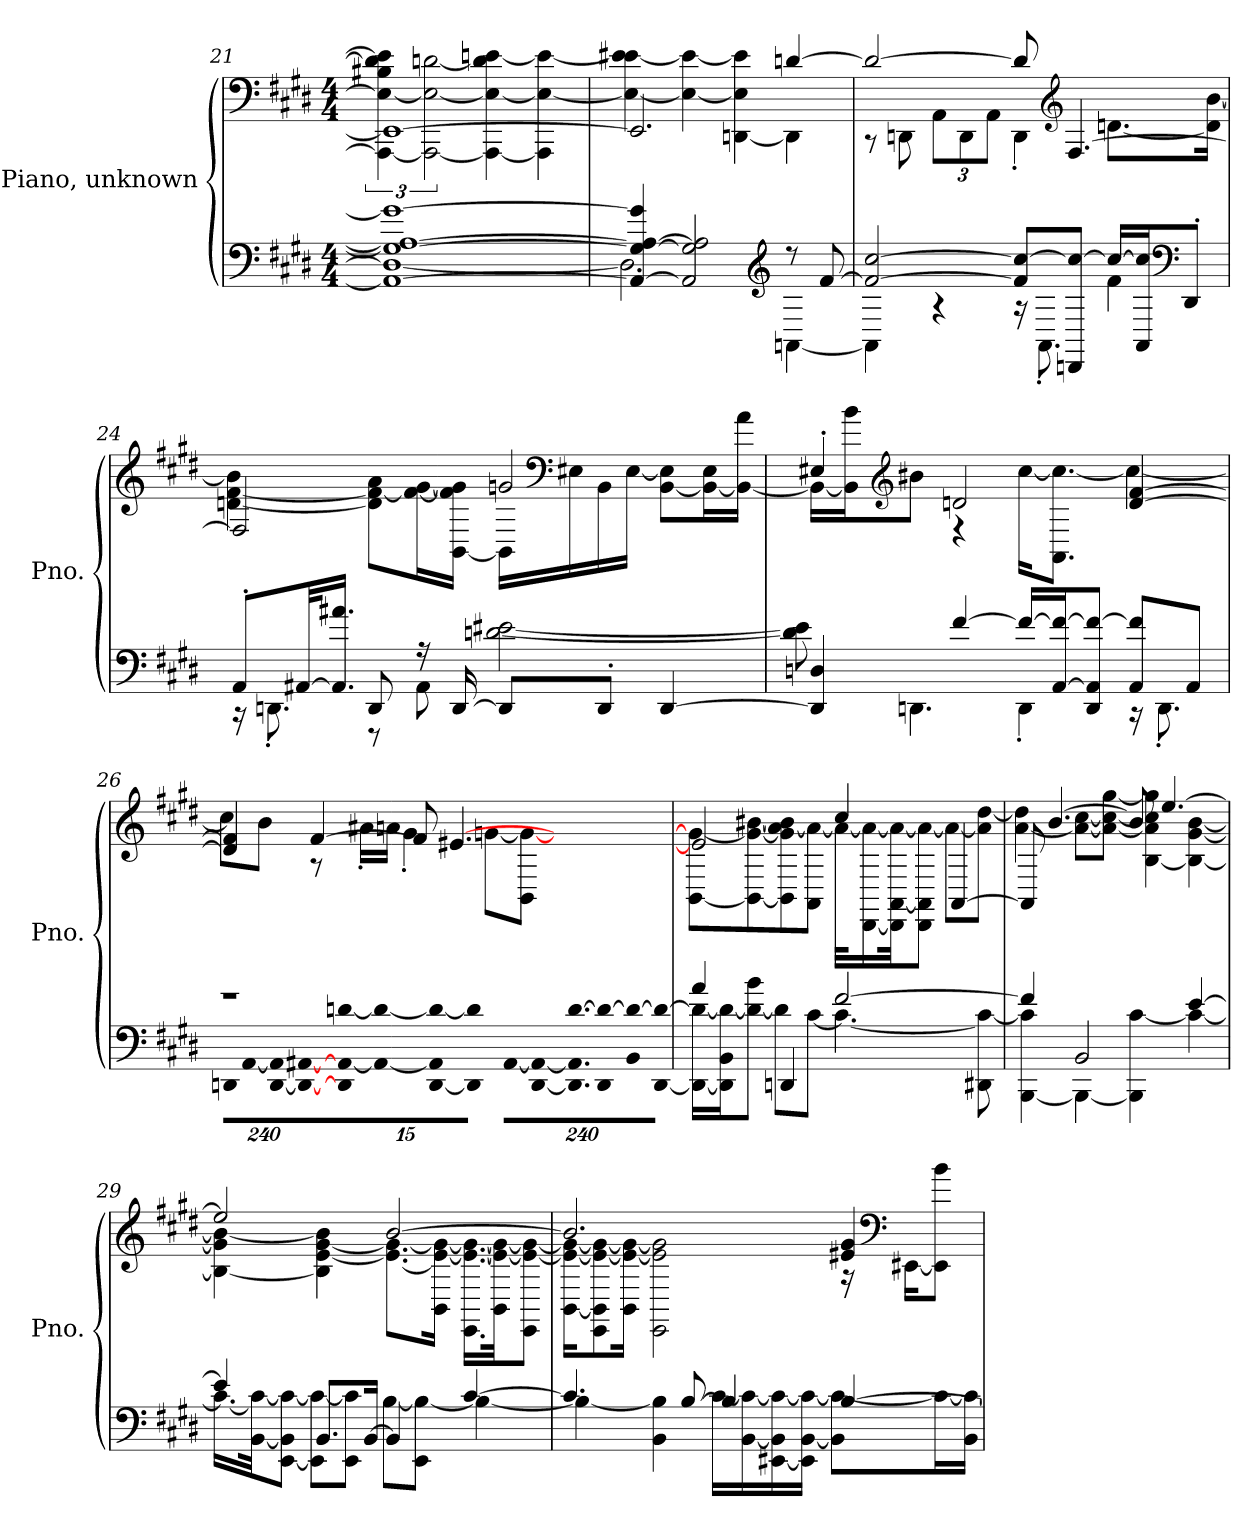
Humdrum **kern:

**kern	**kern
*part1	*part1
*staff2	*staff1
*I"Piano, unknown	*
*I'Pno.	*
*clefF4	*clefF4
*k[f#c#g#d#]	*k[f#c#g#d#]
*M4/4	*M4/4
=21	=21
*^	*^
1AA#_ 1G#_ 1A#_ 1g#_	1D_	1EE#_	6AAA#\_ 6E#\_ 6B#X\ 6d\] 6e#\]
.	.	.	3AAA#\_ 3E#\_ [3dn\
.	.	.	4AAA#\_ 4E#\_ 4d\] [4en\
.	.	.	4AAA#\] 4E#\_ 4e\_
!!LO:LB:g=z	!!
=22	=22	=22	=22
4AA#/_ 4G#/_ 4A#/_ 4g#/]	2.D\]	2.EE#/]	4E#\_ 4e\] [4e#X\
2AA#/] 2G#/] 2A#/]	.	.	4E#\_ 4e#\_
.	.	.	[4DDn\ 4E#\] 4e#\]
*clefG2	*	*	*
8r	[4AAn\	[4dn/	4DD\]
[8f#/	.	.	.
=23	=23	=23	=23
2f#/_ [2cc#/	4AA\]	2d/_	8r
.	.	.	8DDn\
*	*	*	*Xbrackettup
.	4r	.	12AA\L
.	.	.	12DD\
.	.	.	12AA\J
8f#/] 8cc#/_L	16r	8d/]	4DD'\
.	8.AA'\	.	.
*	*	*clefG2	*
8DDn/ 8cc#/_J	.	[4.F#/	.
16cc#/LL_	4f#\	.	[8.dn\L
16AA/ 16cc#/]J	.	.	.
*clefF4	*	*	*
8DD'/J	.	.	.
.	.	.	16d\] [16b\Jk
!!LO:LB:g=z	!!
=24	=24	=24	=24
8AA'/L	16r	2F#/]	[4dn\ [4f#\ 4b\]
.	8.DDn'\	.	.
[32AA#X/KL	.	.	.
16.AA#/] 16.a#X/JJ	.	.	.
8DD/	8r	.	8d\] 8f#\_ 8a\L
16r	8AA#\	.	16f#\_ [16g#\L
[16DD/	.	.	[16BB\ 16f#\] 16g#\]JJ
8DD/L]	[2dn\ [2e#X\	2gn/	16BB\LL]
*	*	*clefF4	*
.	.	.	16E#X\
8DD'/J	.	.	16BB\
.	.	.	[16E#\JJ
[4DD/	.	.	[8BB\ 8E#\]L
.	.	.	16BB\_ 16E#\L
.	.	.	16BB\_ 16a\JJ
=25	=25	=25	=25
4DD/] 4Dn/	8d\] 8e#\]	4E#X'/	16BB\LL_
.	.	.	16BB\] 16b\J
*	*	*clefG2	*
.	4.DDn\	.	8b#X\J
[4f#/	.	2dn/	4r
16f#/LL_	4DD'\	.	[16cc#\KL
[16AA/ 16f#/_J	.	.	8.AA\ 8.cc#\_J
8DD/ 8AA/] 8f#/_J	.	.	.
8AA/ 8f#/]L	16r	[4d/ [4f#/	4cc#\_
.	8.DD'\	.	.
8AA/J	.	.	.
!!LO:LB:g=z	!!
=26	=26	=26	=26
*	*Xbrackettup	*	*
!	!LO:N:vis=16	!	!
1r	1920%137DDn\LL	4d/] 4f#/]	8cc#\L]
!	!LO:N:vis=16	!	!
.	[1920%137AA\	.	.
.	.	.	8b\J
!	!LO:N:vis=16	!	!
.	[1920%137DD\ 1920%137AA\]	.	.
!	!LO:N:vis=16	!	!
.	1920%137DD\_ [1920%137AA#X\	.	.
.	.	[4f#/	8r
.	1920ryy	.	.
!	!LO:N:vis=16	!	!
.	1920%137DD\] 1920%137AA#\_ [1920%137dn\	.	.
!	!LO:N:vis=32	!	!
.	640%23AA#\_ 640%23d\_L	.	.
.	.	.	16a#X'\LL
!	!LO:N:vis=32	!	!
.	[640%23DD\ 640%23AA#\] 640%23d\_J	.	.
!	!LO:N:vis=16	!	!
.	1920%137DD\] 1920%137d\]JJ	.	.
.	.	.	16an\JJ
.	.	8f#/]	4g#'\
!	!LO:N:vis=16	!	!
.	[1920%137AA#\LL	.	.
!	!LO:N:vis=32	!	!
.	[640%23DD\ 640%23AA#\_K	.	.
!	!LO:N:vis=16.	!	!
.	960%103DD\] 960%103AA#\] [960%103d\J	.	.
.	.	[4.e#X/	.
!	!LO:N:vis=8	!	!
.	960%137DD\ 960%137d\_	.	.
.	.	.	[8gn\L
!	!LO:N:vis=16	!	!
.	1920%137BB\ 1920%137d\_L	.	.
.	.	.	8BB\ 8g\_J
!	!LO:N:vis=16	!	!
.	[1920%137DD\ 1920%137d\_JJ	.	.
1920ryy	.	1920ryy	1920ryy
=27	=27	=27	=27
4a/	16DD\_ 16d\_LL	2e#/]	[8BB\ 8g\_L
.	16DD\] 16BB\ 16d\_J	.	.
.	8d\_ 8b\J	.	8BB\_ 8g\_ [8b#X\
4DDn/	8d\L]	.	8BB\] 8g\] [8a\ 8b#\]
.	[8c#\J	.	8AA\ 8a\_J
[2f#/	4.c#\_	4cc#/	32a\KLL_
.	.	.	[16DD#\ 16a\_
.	.	.	32DD#\] [32AA\ 32a\_JK
.	.	.	8DD#\ 8AA\] 8a\_J
.	.	[4AA/	8a\L_
.	8DD#X\ 8c#\_	.	8a\] [8dd#\J
!!LO:LB:g=z	!!
=28	=28	=28	=28
4f#/]	[4BBB\ 4c#\]	8AA/]	[4a\ 4dd#\]
.	.	[4.b/	.
2BB/	4BBB\_	.	8a\_ [8cc#\L
.	.	.	8a\_ 8cc#\_ [8gg#\J
.	4BBB\] [4c#\	8b/]	[4B\ 4a\] 4cc#\] 4gg#\]
.	.	[4.ee/	.
[4e/	4c#\_	.	4B\_ [4g#\ [4b\
=29	=29	=29	=29
4e/]	16.c#\LL_	2ee/]	4B\_ 4g#\] 4b\_
.	[32BB\ 32c#\_JK	.	.
.	[8EE\ 8BB\] 8c#\_J	.	.
8.BB/L	8EE\] 8c#\_L	.	4B\] [4e\ [4g#\ 4b\]
.	8EE\ 8c#\]J	.	.
[16BB/Jk	.	.	.
4BB/]	[8B\L	[2b/	8.e\_ 8.g#\_L
.	8EE\ 8B\_J	.	.
.	.	.	16BB\ 16e\_ 16g#\_Jk
[4c#/	4B\_	.	16.EE\ 16.e\_ 16.g#\_LL
.	.	.	32BB\ 32e\_ 32g#\_JK
.	.	.	8EE\ 8e\_ 8g#\_J
!!LO:LB:g=z	!!
=30	=30	=30	=30
4.c#/]	4B\_	2.b/]	[16BB\ 16e\_ 16g#\_KL
.	.	.	8EE\ 8BB\] 8e\_ 8g#\_
.	.	.	16BB\ 16e\_ 16g#\_Jk
.	4BB\ 4B\]	.	2EE\ 2e\] 2g#\]
[8B/	.	.	.
4B/]	[16c#\LL	.	.
.	[16BB\ 16c#\_	.	.
.	[16EE#X\ 16BB\] 16c#\_	.	.
.	16EE#\] [16BB\ 16c#\_JJ	.	.
[4B/	8BB\] 8c#\_L	4e#X/ 4g#/	16r
*	*	*clefF4	*
.	.	.	[16EE#X\KL
.	16c#\L_	.	8EE#\] 8b\J
.	16BB\ 16c#\_JJ	.	.
*v	*v	*	*
*	*v	*v
=	=
*-	*-
